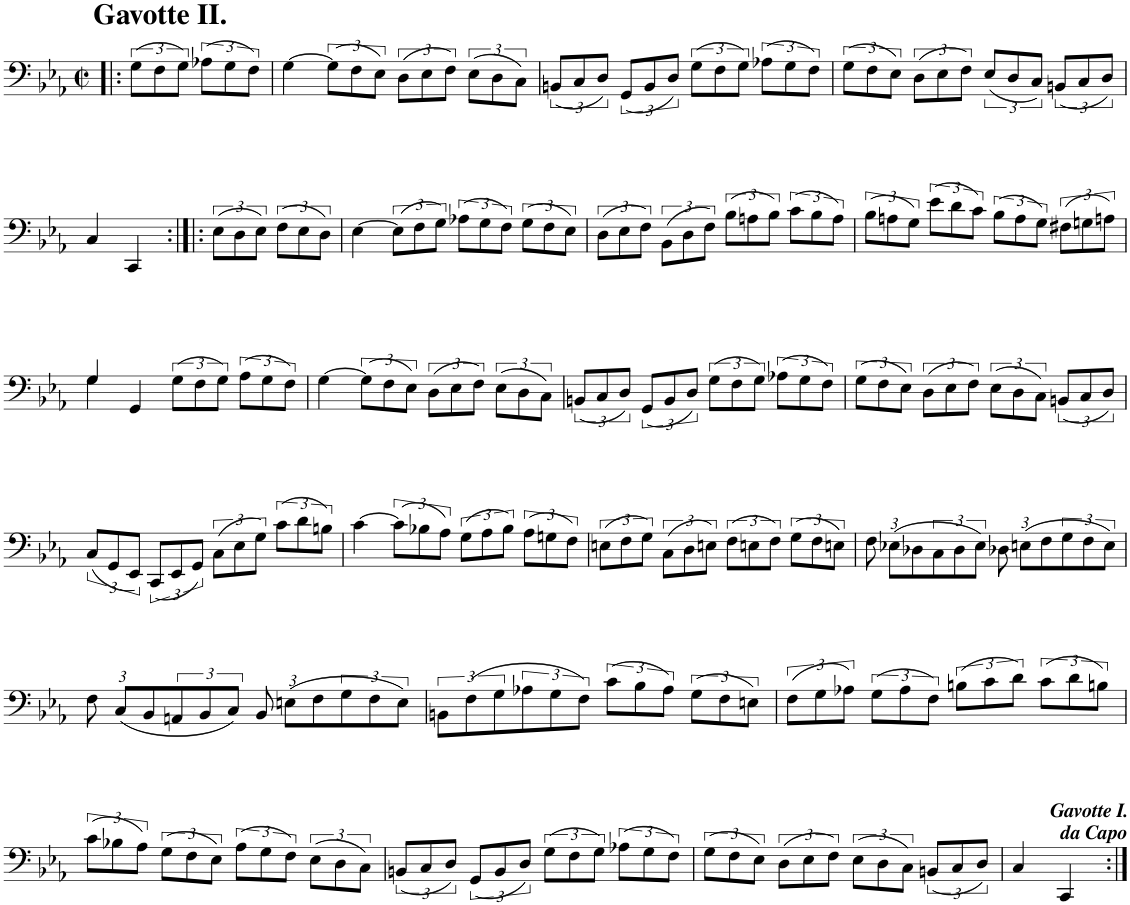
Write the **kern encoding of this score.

**kern
*part1
*staff1
*I"Violoncello
*I'Vc.
*clefF4
*k[b-e-a-]
*M2/2
*met(c|)
=!|:
!LO:TX:a:B:t=Gavotte II.
(12G\L
12F\
12G\J)
(12A-X\L
12G\
12F\J)
=1
[4G\
(12G\L]
12F\
12E-\J)
(12D\L
12E-\
12F\J)
(12E-\L
12D\
12C\J)
=2
(12BBn/L
12C/
12D/J)
(12GG/L
12BB/
12D/J)
(12G\L
12F\
12G\J)
(12A-X\L
12G\
12F\J)
=3
(12G\L
12F\
12E-\J)
(12D\L
12E-\
12F\J)
(12E-/L
12D/
12C/J)
(12BBn/L
12C/
12D/J)
!!LO:LB:g=z
=4
4C/
4CC/
=5:|!|:
(12E-\L
12D\
12E-\J)
(12F\L
12E-\
12D\J)
=6
[4E-\
(12E-\L]
12F\
12G\J)
(12A-X\L
12G\
12F\J)
(12G\L
12F\
12E-\J)
=7
(12D\L
12E-\
12F\J)
(12BB-\L
12D\
12F\J)
(12B-\L
12An\
12B-\J)
(12c\L
12B-\
12A\J)
=8
(12B-\L
12An\
12G\J)
(12e-\L
12d\
12c\J)
(12B-\L
12A\
12G\J)
(12F#X\L
12Gn\
12An\J)
!!LO:LB:g=z
=9
*^
4G\	4G/
4GG/	2.ryy
(>12G\L	.
12F\	.
12G\J)	.
(>12A-\L	.
12G\	.
12F\J)	.
*v	*v
=10
[4G\
(12G\L]
12F\
12E-\J)
(12D\L
12E-\
12F\J)
(12E-\L
12D\
12C\J)
=11
(12BBn/L
12C/
12D/J)
(12GG/L
12BB/
12D/J)
(12G\L
12F\
12G\J)
(12A-X\L
12G\
12F\J)
=12
(12G\L
12F\
12E-\J)
(12D\L
12E-\
12F\J)
(12E-\L
12D\
12C\J)
(12BBn/L
12C/
12D/J)
!!LO:LB:g=z
=13
(12C/L
12GG/
12EE-/J)
(12CC/L
12EE-/
12GG/J)
(12C\L
12E-\
12G\J)
(12c\L
12d\
12Bn\J)
=14
[4c\
(12c\L]
12B-X\
12A-\J)
(12G\L
12A-\
12B-\J)
(12A-\L
12Gn\
12F\J)
=15
(12En\L
12F\
12G\J)
(12C\L
12D\
12En\J)
(12F\L
12En\
12F\J)
(12G\L
12F\
12En\J)
=16
*Xbrackettup
12F\
(12E-X\L
12D-X\
*brackettup
12C\
12D-\
12E-\J)
*Xbrackettup
12D-X\
(12En\L
12F\
*brackettup
12G\
12F\
12E\J)
!!LO:LB:g=z
=17
*Xbrackettup
12F\
(12C/L
12BB-/
*brackettup
12AAn/
12BB-/
12C/J)
*Xbrackettup
12BB-/
(12En\L
12F\
*brackettup
12G\
12F\
12E\J)
=18
12BBn\L
(12F\
12G\
12A-X\
12G\
12F\J)
(12c\L
12B-\
12A-\J)
(12G\L
12F\
12En\J)
=19
(12F\L
12G\
12A-X\J)
(12G\L
12A-\
12F\J)
(12Bn\L
12c\
12d\J)
(12c\L
12d\
12Bn\J)
!!LO:LB:g=z
=20
(12c\L
12B-X\
12A-\J)
(12G\L
12F\
12E-\J)
(12A-\L
12G\
12F\J)
(12E-\L
12D\
12C\J)
=21
(12BBn/L
12C/
12D/J)
(12GG/L
12BB/
12D/J)
(12G\L
12F\
12G\J)
(12A-X\L
12G\
12F\J)
=22
(12G\L
12F\
12E-\J)
(12D\L
12E-\
12F\J)
(12E-\L
12D\
12C\J)
(12BBn/L
12C/
12D/J)
=23
4C/
4CC/
!LO:TX:a:t=<b><i>Gavotte I.\nda Capo</i></b>
=:|!
*-
